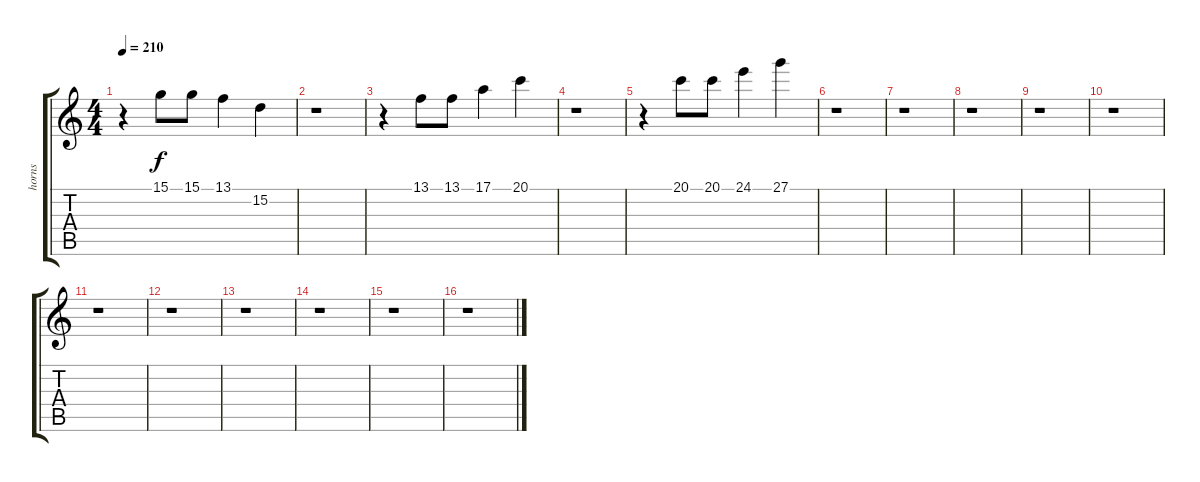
\track ("horns               " "horns     ") {instrument frenchhorn}
\staff {score tabs}
\tuning (E4 B3 G3 D3 A2 E2) {hide}
\ts (4 4)
\tempo 210
\clef g2
\ks c
r.4{dy f} 15.1.8 15.1.8 13.1.4 15.2.4 |
r.1 |
r.4 13.1.8 13.1.8 17.1.4 20.1.4 |
r.1 |
r.4 20.1.8 20.1.8 24.1.4 27.1.4 |
r.1 |
r.1 |
r.1 |
r.1 |
r.1 |
r.1 |
r.1 |
r.1 |
r.1 |
r.1 |
r.1
